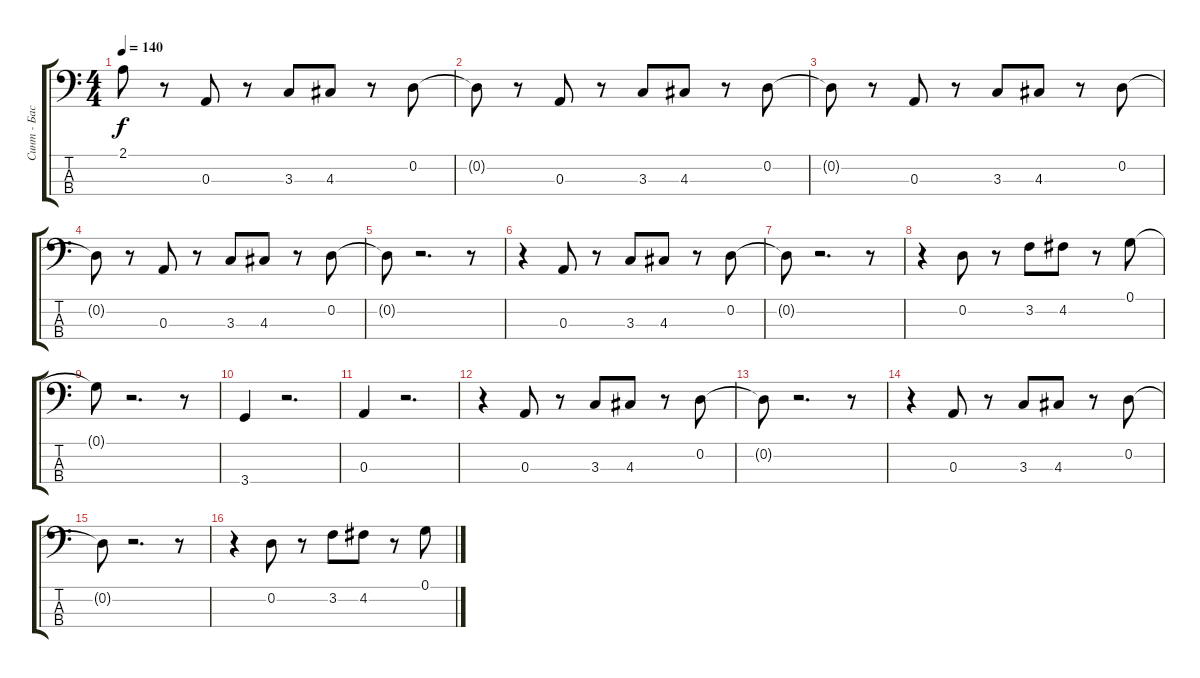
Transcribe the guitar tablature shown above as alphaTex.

\track ("Синт - Бас" "Синт - Бас") {instrument electricbassfinger}
\staff {score tabs}
\tuning (G2 D2 A1 E1) {hide}
\ts (4 4)
\tempo 140
\clef f4
\ks c
2.1{t}.8{dy f} r.8 0.3.8 r.8 3.3.8 4.3.8 r.8 0.2.8 |
0.2{t}.8 r.8 0.3.8 r.8 3.3.8 4.3.8 r.8 0.2.8 |
0.2{t}.8 r.8 0.3.8 r.8 3.3.8 4.3.8 r.8 0.2.8 |
0.2{t}.8 r.8 0.3.8 r.8 3.3.8 4.3.8 r.8 0.2.8 |
0.2{t}.8 r.2{d} r.8 |
r.4 0.3.8 r.8 3.3.8 4.3.8 r.8 0.2.8 |
0.2{t}.8 r.2{d} r.8 |
r.4 0.2.8 r.8 3.2.8 4.2.8 r.8 0.1.8 |
0.1{t}.8 r.2{d} r.8 |
3.4.4 r.2{d} |
0.3.4 r.2{d} |
r.4 0.3.8 r.8 3.3.8 4.3.8 r.8 0.2.8 |
0.2{t}.8 r.2{d} r.8 |
r.4 0.3.8 r.8 3.3.8 4.3.8 r.8 0.2.8 |
0.2{t}.8 r.2{d} r.8 |
r.4 0.2.8 r.8 3.2.8 4.2.8 r.8 0.1.8
